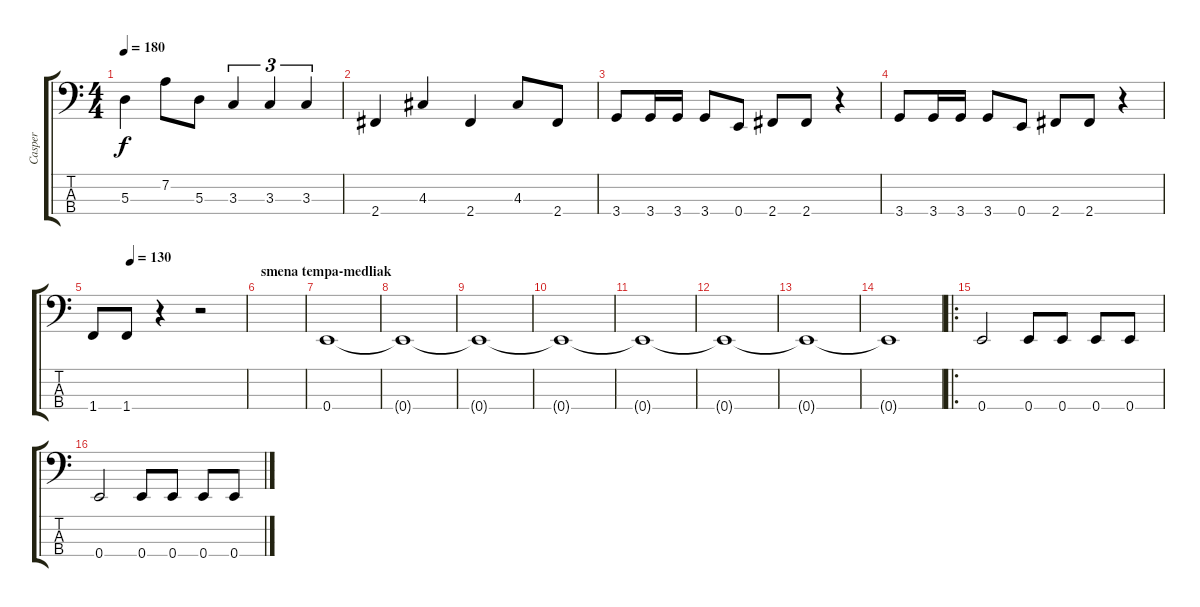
\track ("Casper" "Casper") {instrument electricbasspick}
\staff {score tabs}
\tuning (G2 D2 A1 E1) {hide}
\ts (4 4)
\tempo 180
\clef f4
\ks c
5.3.4{dy f} 7.2.8 5.3.8 3.3.4{tu (3 2)} 3.3.4{tu (3 2)} 3.3.4{tu (3 2)} |
2.4.4 4.3.4 2.4.4 4.3.8 2.4.8 |
3.4.8 3.4.16 3.4.16 3.4.8 0.4.8 2.4.8 2.4.8 r.4 |
3.4.8 3.4.16 3.4.16 3.4.8 0.4.8 2.4.8 2.4.8 r.4 |
\tempo (130 0.25)
1.4.8 1.4.8 r.4 r.2 |
\section ("" "smena tempa-medliak")
|
0.4.1 |
0.4{t}.1 |
0.4{t}.1 |
0.4{t}.1 |
0.4{t}.1 |
0.4{t}.1 |
0.4{t}.1 |
0.4{t}.1 |
\ro
0.4.2 0.4.8 0.4.8 0.4.8 0.4.8 |
0.4.2 0.4.8 0.4.8 0.4.8 0.4.8
